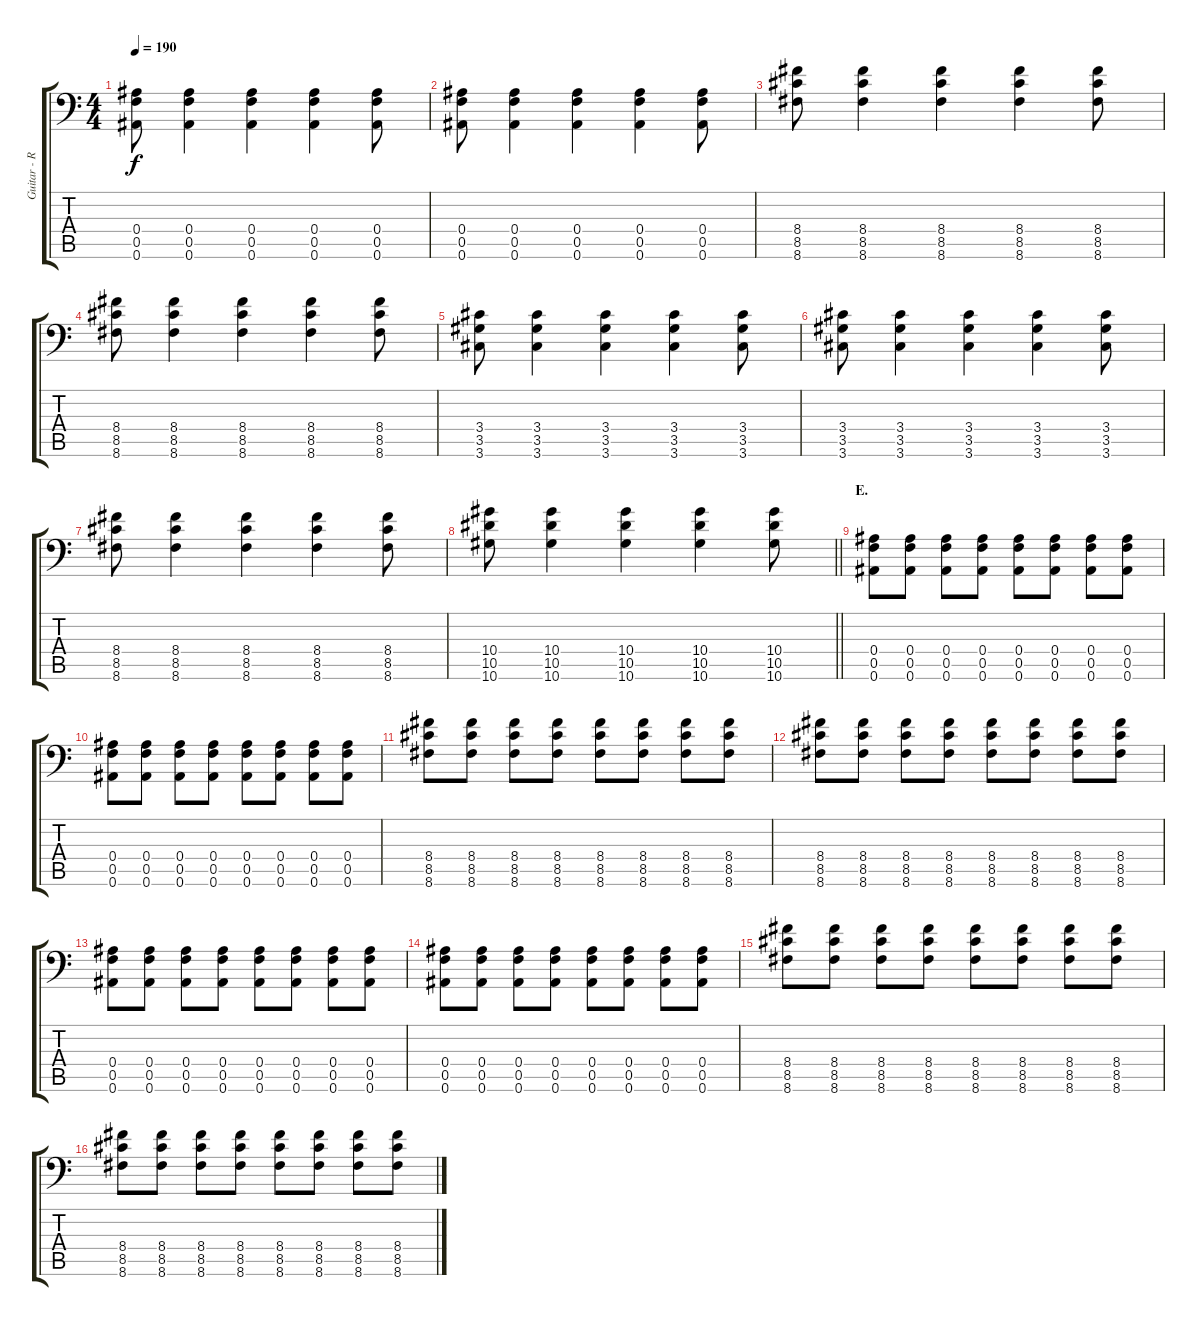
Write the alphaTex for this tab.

\track ("Guitar - Right" "Guitar - R") {instrument distortionguitar}
\staff {score tabs}
\tuning (C4 G3 Eb3 Bb2 F2 Bb1) {hide}
\ts (4 4)
\tempo 190
\clef f4
\ks c
(0.4 0.5 0.6).8{dy f} (0.4 0.5 0.6).4 (0.4 0.5 0.6).4 (0.4 0.5 0.6).4 (0.4 0.5 0.6).8 |
(0.4 0.5 0.6).8 (0.4 0.5 0.6).4 (0.4 0.5 0.6).4 (0.4 0.5 0.6).4 (0.4 0.5 0.6).8 |
(8.4 8.5 8.6).8 (8.4 8.5 8.6).4 (8.4 8.5 8.6).4 (8.4 8.5 8.6).4 (8.4 8.5 8.6).8 |
(8.4 8.5 8.6).8 (8.4 8.5 8.6).4 (8.4 8.5 8.6).4 (8.4 8.5 8.6).4 (8.4 8.5 8.6).8 |
(3.4 3.5 3.6).8 (3.4 3.5 3.6).4 (3.4 3.5 3.6).4 (3.4 3.5 3.6).4 (3.4 3.5 3.6).8 |
(3.4 3.5 3.6).8 (3.4 3.5 3.6).4 (3.4 3.5 3.6).4 (3.4 3.5 3.6).4 (3.4 3.5 3.6).8 |
(8.4 8.5 8.6).8 (8.4 8.5 8.6).4 (8.4 8.5 8.6).4 (8.4 8.5 8.6).4 (8.4 8.5 8.6).8 |
\barLineRight lightlight
(10.4 10.5 10.6).8 (10.4 10.5 10.6).4 (10.4 10.5 10.6).4 (10.4 10.5 10.6).4 (10.4 10.5 10.6).8 |
\section ("" "E.")
(0.4 0.5 0.6).8 (0.4 0.5 0.6).8 (0.4 0.5 0.6).8 (0.4 0.5 0.6).8 (0.4 0.5 0.6).8 (0.4 0.5 0.6).8 (0.4 0.5 0.6).8 (0.4 0.5 0.6).8 |
(0.4 0.5 0.6).8 (0.4 0.5 0.6).8 (0.4 0.5 0.6).8 (0.4 0.5 0.6).8 (0.4 0.5 0.6).8 (0.4 0.5 0.6).8 (0.4 0.5 0.6).8 (0.4 0.5 0.6).8 |
(8.4 8.5 8.6).8 (8.4 8.5 8.6).8 (8.4 8.5 8.6).8 (8.4 8.5 8.6).8 (8.4 8.5 8.6).8 (8.4 8.5 8.6).8 (8.4 8.5 8.6).8 (8.4 8.5 8.6).8 |
(8.4 8.5 8.6).8 (8.4 8.5 8.6).8 (8.4 8.5 8.6).8 (8.4 8.5 8.6).8 (8.4 8.5 8.6).8 (8.4 8.5 8.6).8 (8.4 8.5 8.6).8 (8.4 8.5 8.6).8 |
(0.4 0.5 0.6).8 (0.4 0.5 0.6).8 (0.4 0.5 0.6).8 (0.4 0.5 0.6).8 (0.4 0.5 0.6).8 (0.4 0.5 0.6).8 (0.4 0.5 0.6).8 (0.4 0.5 0.6).8 |
(0.4 0.5 0.6).8 (0.4 0.5 0.6).8 (0.4 0.5 0.6).8 (0.4 0.5 0.6).8 (0.4 0.5 0.6).8 (0.4 0.5 0.6).8 (0.4 0.5 0.6).8 (0.4 0.5 0.6).8 |
(8.4 8.5 8.6).8 (8.4 8.5 8.6).8 (8.4 8.5 8.6).8 (8.4 8.5 8.6).8 (8.4 8.5 8.6).8 (8.4 8.5 8.6).8 (8.4 8.5 8.6).8 (8.4 8.5 8.6).8 |
(8.4 8.5 8.6).8 (8.4 8.5 8.6).8 (8.4 8.5 8.6).8 (8.4 8.5 8.6).8 (8.4 8.5 8.6).8 (8.4 8.5 8.6).8 (8.4 8.5 8.6).8 (8.4 8.5 8.6).8
